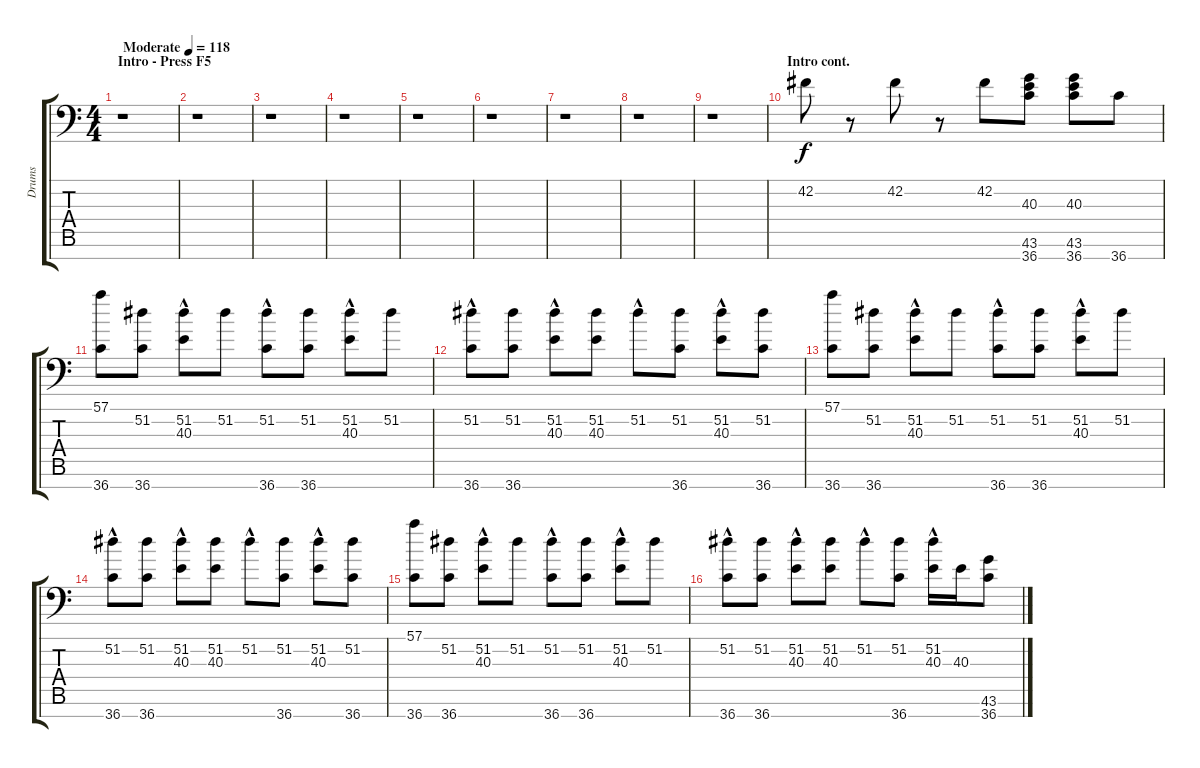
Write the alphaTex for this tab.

\track ("Drums" "Drums") {instrument acousticgrandpiano}
\staff {score tabs}
\tuning (C-1 C-1 C-1 C-1 C-1 C-1 C-1) {hide}
\ts (4 4)
\section ("" "Intro - Press F5")
\tempo (118 "Moderate")
\clef f4
\ks c
r.1{dy f instrument acousticgrandpiano} |
r.1 |
r.1 |
r.1 |
r.1 |
r.1 |
r.1 |
r.1 |
r.1 |
\section ("" "Intro cont.")
42.2.8 r.8 42.2.8 r.8 42.2.8 (40.3 43.6 36.7).8 (40.3 43.6 36.7).8 36.7.8 |
(57.1 36.7).8 (51.2 36.7).8 (51.2{hac} 40.3).8 51.2.8 (51.2{hac} 36.7).8 (51.2 36.7).8 (51.2{hac} 40.3).8 51.2.8 |
(51.2{hac} 36.7).8 (51.2 36.7).8 (51.2{hac} 40.3).8 (51.2 40.3).8 51.2{hac}.8 (51.2 36.7).8 (51.2{hac} 40.3).8 (51.2 36.7).8 |
(57.1 36.7).8 (51.2 36.7).8 (51.2{hac} 40.3).8 51.2.8 (51.2{hac} 36.7).8 (51.2 36.7).8 (51.2{hac} 40.3).8 51.2.8 |
(51.2{hac} 36.7).8 (51.2 36.7).8 (51.2{hac} 40.3).8 (51.2 40.3).8 51.2{hac}.8 (51.2 36.7).8 (51.2{hac} 40.3).8 (51.2 36.7).8 |
(57.1 36.7).8 (51.2 36.7).8 (51.2{hac} 40.3).8 51.2.8 (51.2{hac} 36.7).8 (51.2 36.7).8 (51.2{hac} 40.3).8 51.2.8 |
(51.2{hac} 36.7).8 (51.2 36.7).8 (51.2{hac} 40.3).8 (51.2 40.3).8 51.2{hac}.8 (51.2 36.7).8 (51.2{hac} 40.3).16 40.3.16 (43.6 36.7).8
